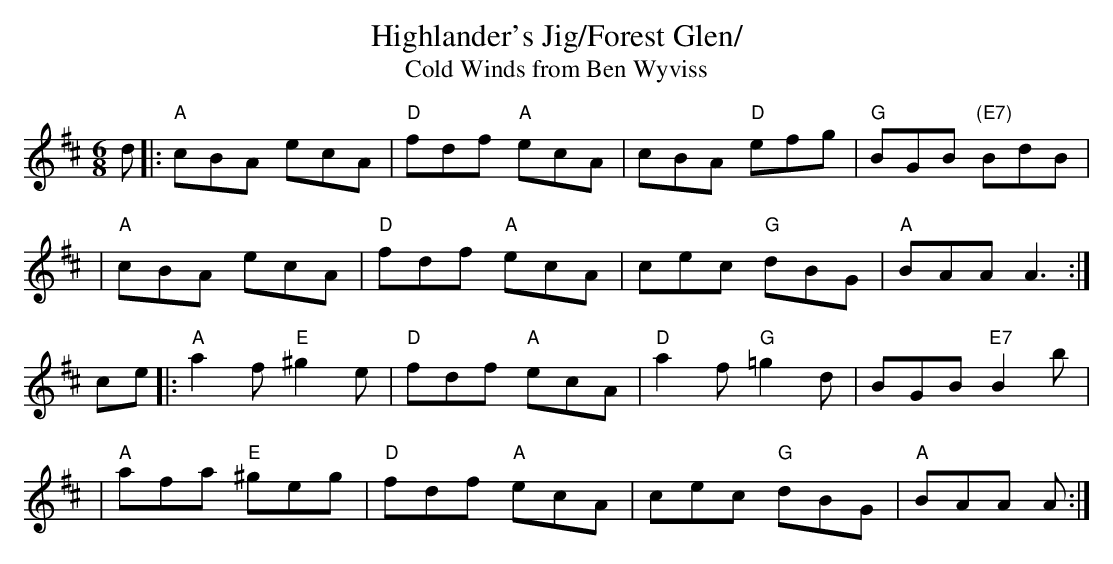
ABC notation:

X:1
T:Highlander's Jig/Forest Glen/
T:Cold Winds from Ben Wyviss
M:6/8
L:1/8
K:D
d|: "A"cBA ecA | "D"fdf "A"ecA | cBA "D"efg | "G"BGB "(E7)"BdB|
|"A"cBA ecA | "D"fdf "A"ecA | cec "G"dBG | "A"BAA A3 :|
ce|: "A"a2f "E"^g2e | "D"fdf "A"ecA | "D"a2f "G"=g2d | BGB "E7"B2b|
|"A"afa "E"^geg | "D"fdf "A"ecA | cec "G"dBG | "A"BAA A :|
